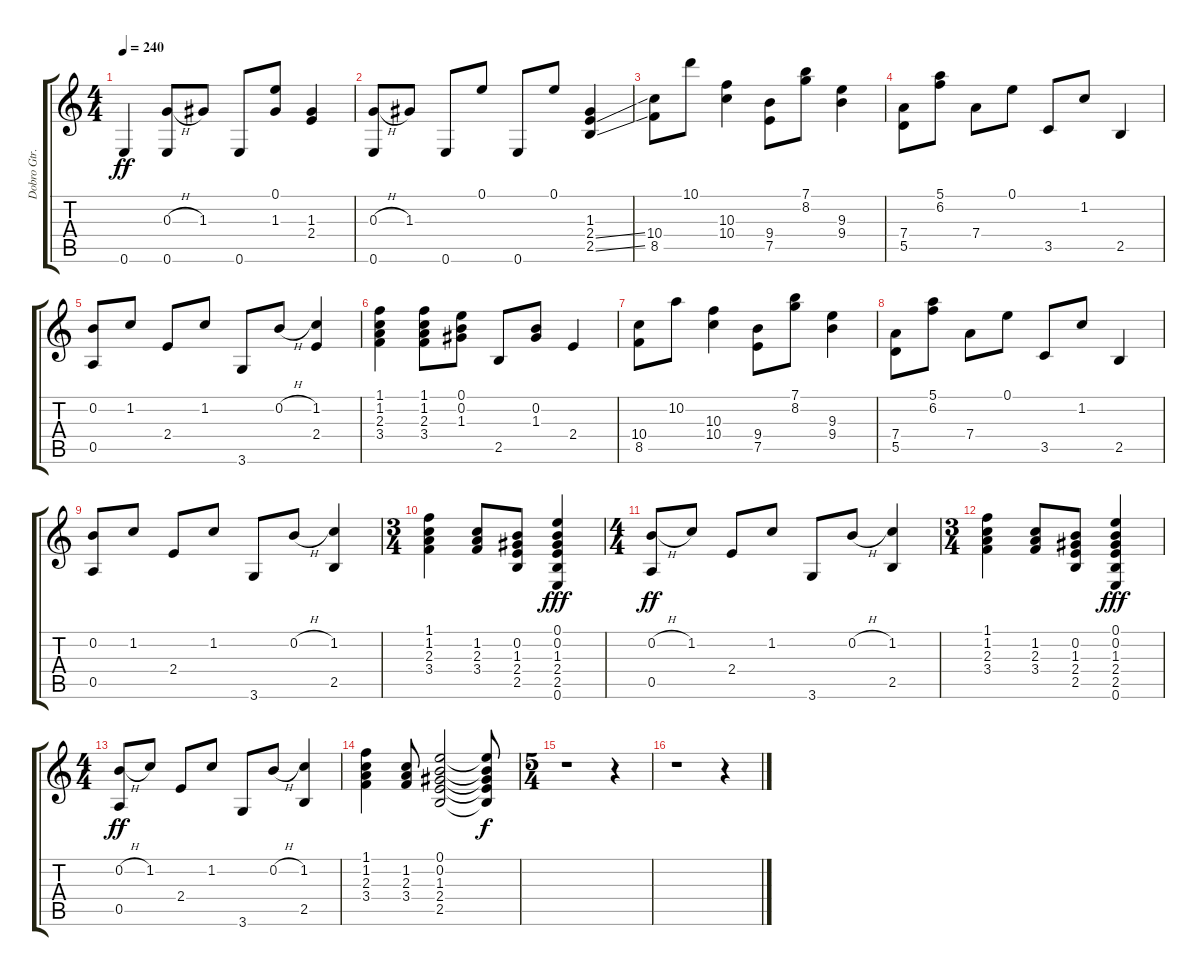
\track ("Dobro Gtr." "Dobro Gtr.") {instrument banjo}
\staff {score tabs}
\tuning (E4 B3 G3 D3 A2 E2) {hide}
\displaytranspose 12
\ts (4 4)
\tempo 240
\clef g2
\ks c
0.6.4{dy ff} (0.3{h} 0.6).8 1.3.8 0.6.8 (0.1 1.3).8 (1.3 2.4).4 |
(0.3{h} 0.6).8 1.3.8 0.6.8 0.1.8 0.6.8 0.1.8 (1.3 2.4{ss} 2.5{ss}).4 |
(10.4 8.5).8 10.1.8 (10.3 10.4).4 (9.4 7.5).8 (7.1 8.2).8 (9.3 9.4).4 |
(7.4 5.5).8 (5.1 6.2).8 7.4.8 0.1.8 3.5.8 1.2.8 2.5.4 |
(0.2 0.5).8 1.2.8 2.4.8 1.2.8 3.6.8 0.2{h}.8 (1.2 2.4).4 |
(1.1 1.2 2.3 3.4).4 (1.1 1.2 2.3 3.4).8 (0.1 0.2 1.3).8 2.5.8 (0.2 1.3).8 2.4.4 |
(10.4 8.5).8 10.2.8 (10.3 10.4).4 (9.4 7.5).8 (7.1 8.2).8 (9.3 9.4).4 |
(7.4 5.5).8 (5.1 6.2).8 7.4.8 0.1.8 3.5.8 1.2.8 2.5.4 |
(0.2 0.5).8 1.2.8 2.4.8 1.2.8 3.6.8 0.2{h}.8 (1.2 2.5).4 |
\ts (3 4)
(1.1 1.2 2.3 3.4).4 (1.2 2.3 3.4).8 (0.2 1.3 2.4 2.5).8 (0.1 0.2 1.3 2.4 2.5 0.6).4{dy fff} |
\ts (4 4)
(0.2{h} 0.5).8{dy ff} 1.2.8 2.4.8 1.2.8 3.6.8 0.2{h}.8 (1.2 2.5).4 |
\ts (3 4)
(1.1 1.2 2.3 3.4).4 (1.2 2.3 3.4).8 (0.2 1.3 2.4 2.5).8 (0.1 0.2 1.3 2.4 2.5 0.6).4{dy fff} |
\ts (4 4)
(0.2{h} 0.5).8{dy ff} 1.2.8 2.4.8 1.2.8 3.6.8 0.2{h}.8 (1.2 2.5).4 |
(1.1 1.2 2.3 3.4).4 (1.2 2.3 3.4).8 (0.1 0.2 1.3 2.4 2.5).2 (0.1{t} 0.2{t} 1.3{t} 2.4{t} 2.5{t}).8{dy f} |
\ts (5 4)
r.1 r.4 |
r.1 r.4
